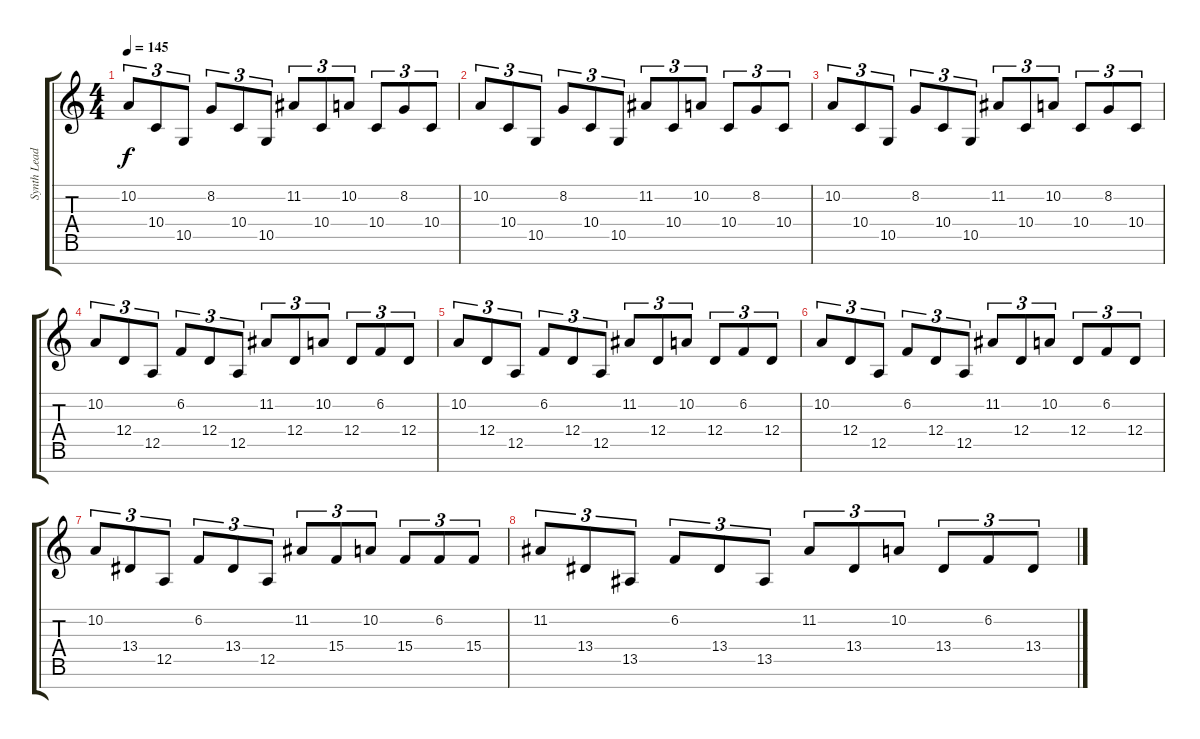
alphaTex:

\track ("Synth Leads" "Synth Lead") {instrument lead1square}
\staff {score tabs}
\tuning (E4 B3 G3 D3 A2 E2 B1) {hide}
\ts (4 4)
\tempo 145
\clef g2
\ks c
10.2.8{tu (3 2) dy f} 10.4.8{tu (3 2)} 10.5.8{tu (3 2)} 8.2.8{tu (3 2)} 10.4.8{tu (3 2)} 10.5.8{tu (3 2)} 11.2.8{tu (3 2)} 10.4.8{tu (3 2)} 10.2.8{tu (3 2)} 10.4.8{tu (3 2)} 8.2.8{tu (3 2)} 10.4.8{tu (3 2)} |
10.2.8{tu (3 2)} 10.4.8{tu (3 2)} 10.5.8{tu (3 2)} 8.2.8{tu (3 2)} 10.4.8{tu (3 2)} 10.5.8{tu (3 2)} 11.2.8{tu (3 2)} 10.4.8{tu (3 2)} 10.2.8{tu (3 2)} 10.4.8{tu (3 2)} 8.2.8{tu (3 2)} 10.4.8{tu (3 2)} |
10.2.8{tu (3 2)} 10.4.8{tu (3 2)} 10.5.8{tu (3 2)} 8.2.8{tu (3 2)} 10.4.8{tu (3 2)} 10.5.8{tu (3 2)} 11.2.8{tu (3 2)} 10.4.8{tu (3 2)} 10.2.8{tu (3 2)} 10.4.8{tu (3 2)} 8.2.8{tu (3 2)} 10.4.8{tu (3 2)} |
10.2.8{tu (3 2)} 12.4.8{tu (3 2)} 12.5.8{tu (3 2)} 6.2.8{tu (3 2)} 12.4.8{tu (3 2)} 12.5.8{tu (3 2)} 11.2.8{tu (3 2)} 12.4.8{tu (3 2)} 10.2.8{tu (3 2)} 12.4.8{tu (3 2)} 6.2.8{tu (3 2)} 12.4.8{tu (3 2)} |
10.2.8{tu (3 2)} 12.4.8{tu (3 2)} 12.5.8{tu (3 2)} 6.2.8{tu (3 2)} 12.4.8{tu (3 2)} 12.5.8{tu (3 2)} 11.2.8{tu (3 2)} 12.4.8{tu (3 2)} 10.2.8{tu (3 2)} 12.4.8{tu (3 2)} 6.2.8{tu (3 2)} 12.4.8{tu (3 2)} |
10.2.8{tu (3 2)} 12.4.8{tu (3 2)} 12.5.8{tu (3 2)} 6.2.8{tu (3 2)} 12.4.8{tu (3 2)} 12.5.8{tu (3 2)} 11.2.8{tu (3 2)} 12.4.8{tu (3 2)} 10.2.8{tu (3 2)} 12.4.8{tu (3 2)} 6.2.8{tu (3 2)} 12.4.8{tu (3 2)} |
10.2.8{tu (3 2)} 13.4.8{tu (3 2)} 12.5.8{tu (3 2)} 6.2.8{tu (3 2)} 13.4.8{tu (3 2)} 12.5.8{tu (3 2)} 11.2.8{tu (3 2)} 15.4.8{tu (3 2)} 10.2.8{tu (3 2)} 15.4.8{tu (3 2)} 6.2.8{tu (3 2)} 15.4.8{tu (3 2)} |
11.2.8{tu (3 2)} 13.4.8{tu (3 2)} 13.5.8{tu (3 2)} 6.2.8{tu (3 2)} 13.4.8{tu (3 2)} 13.5.8{tu (3 2)} 11.2.8{tu (3 2)} 13.4.8{tu (3 2)} 10.2.8{tu (3 2)} 13.4.8{tu (3 2)} 6.2.8{tu (3 2)} 13.4.8{tu (3 2)}
